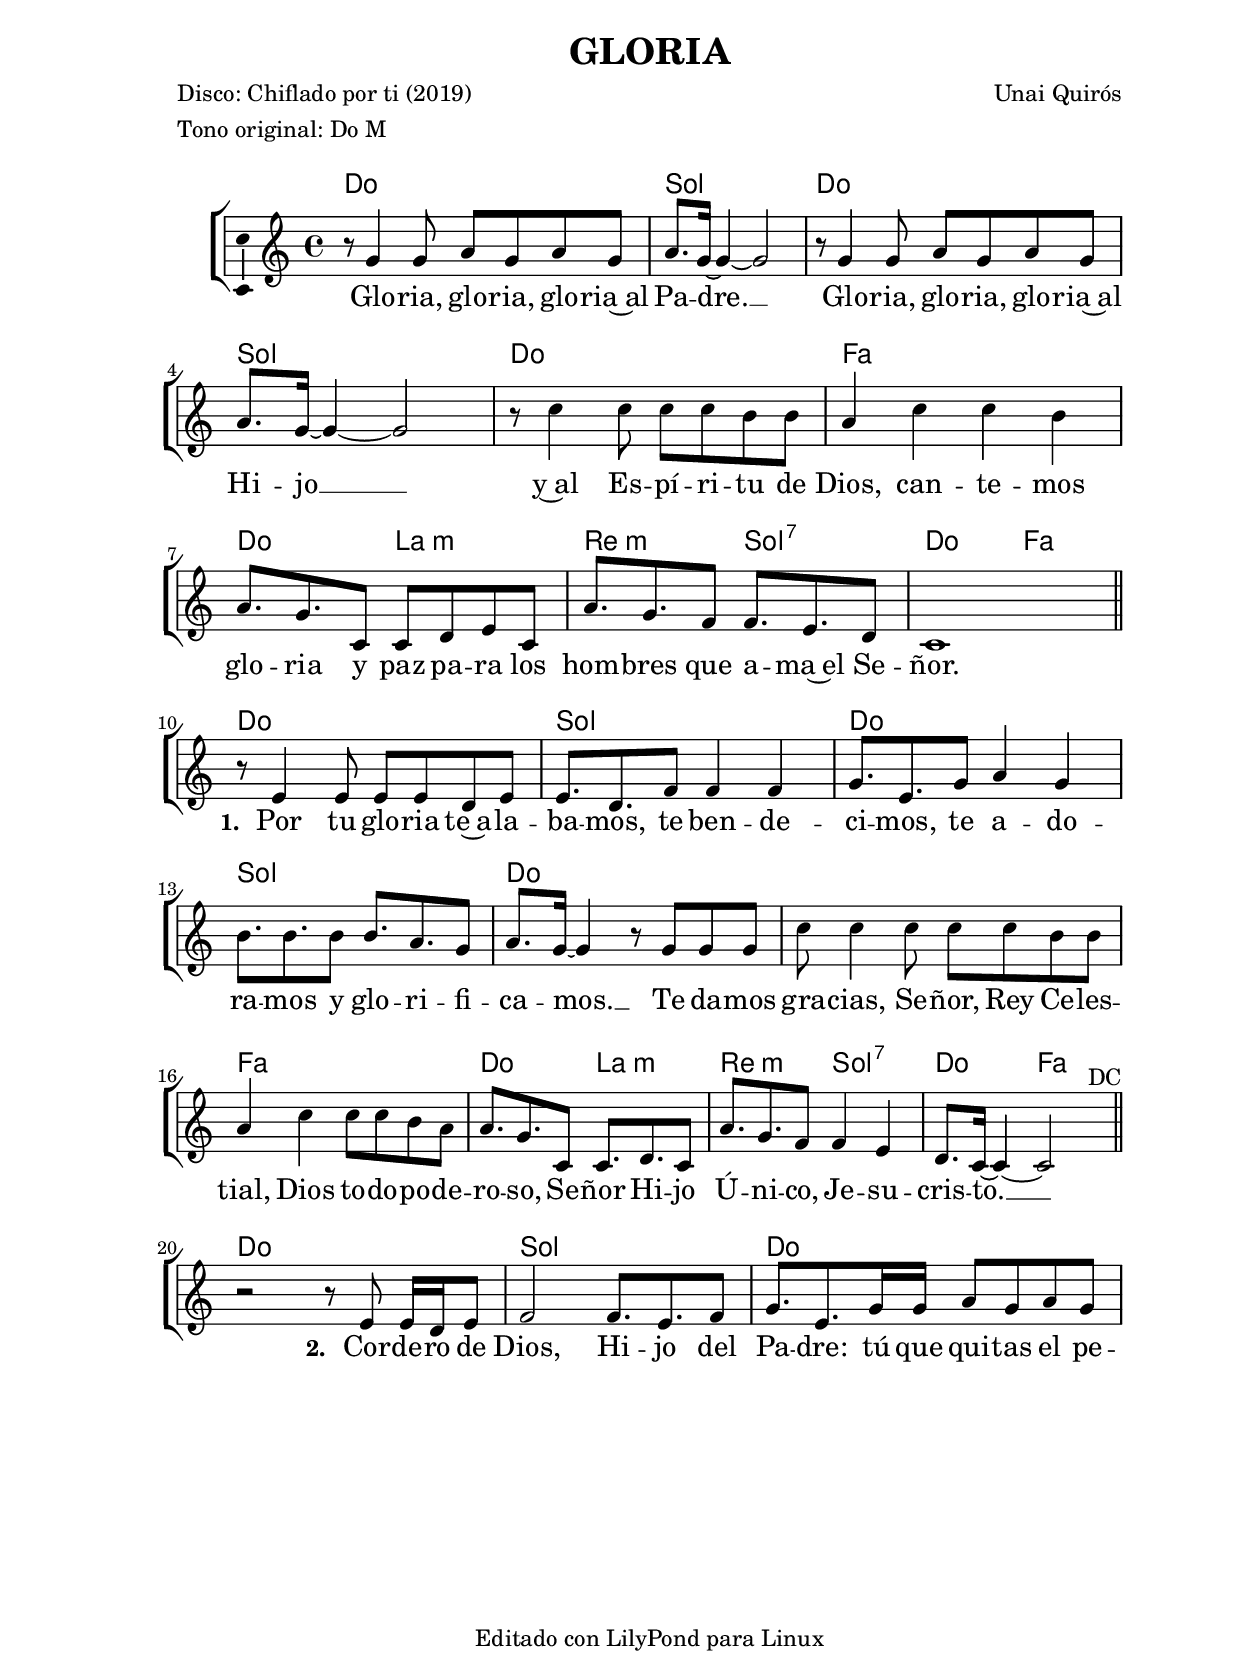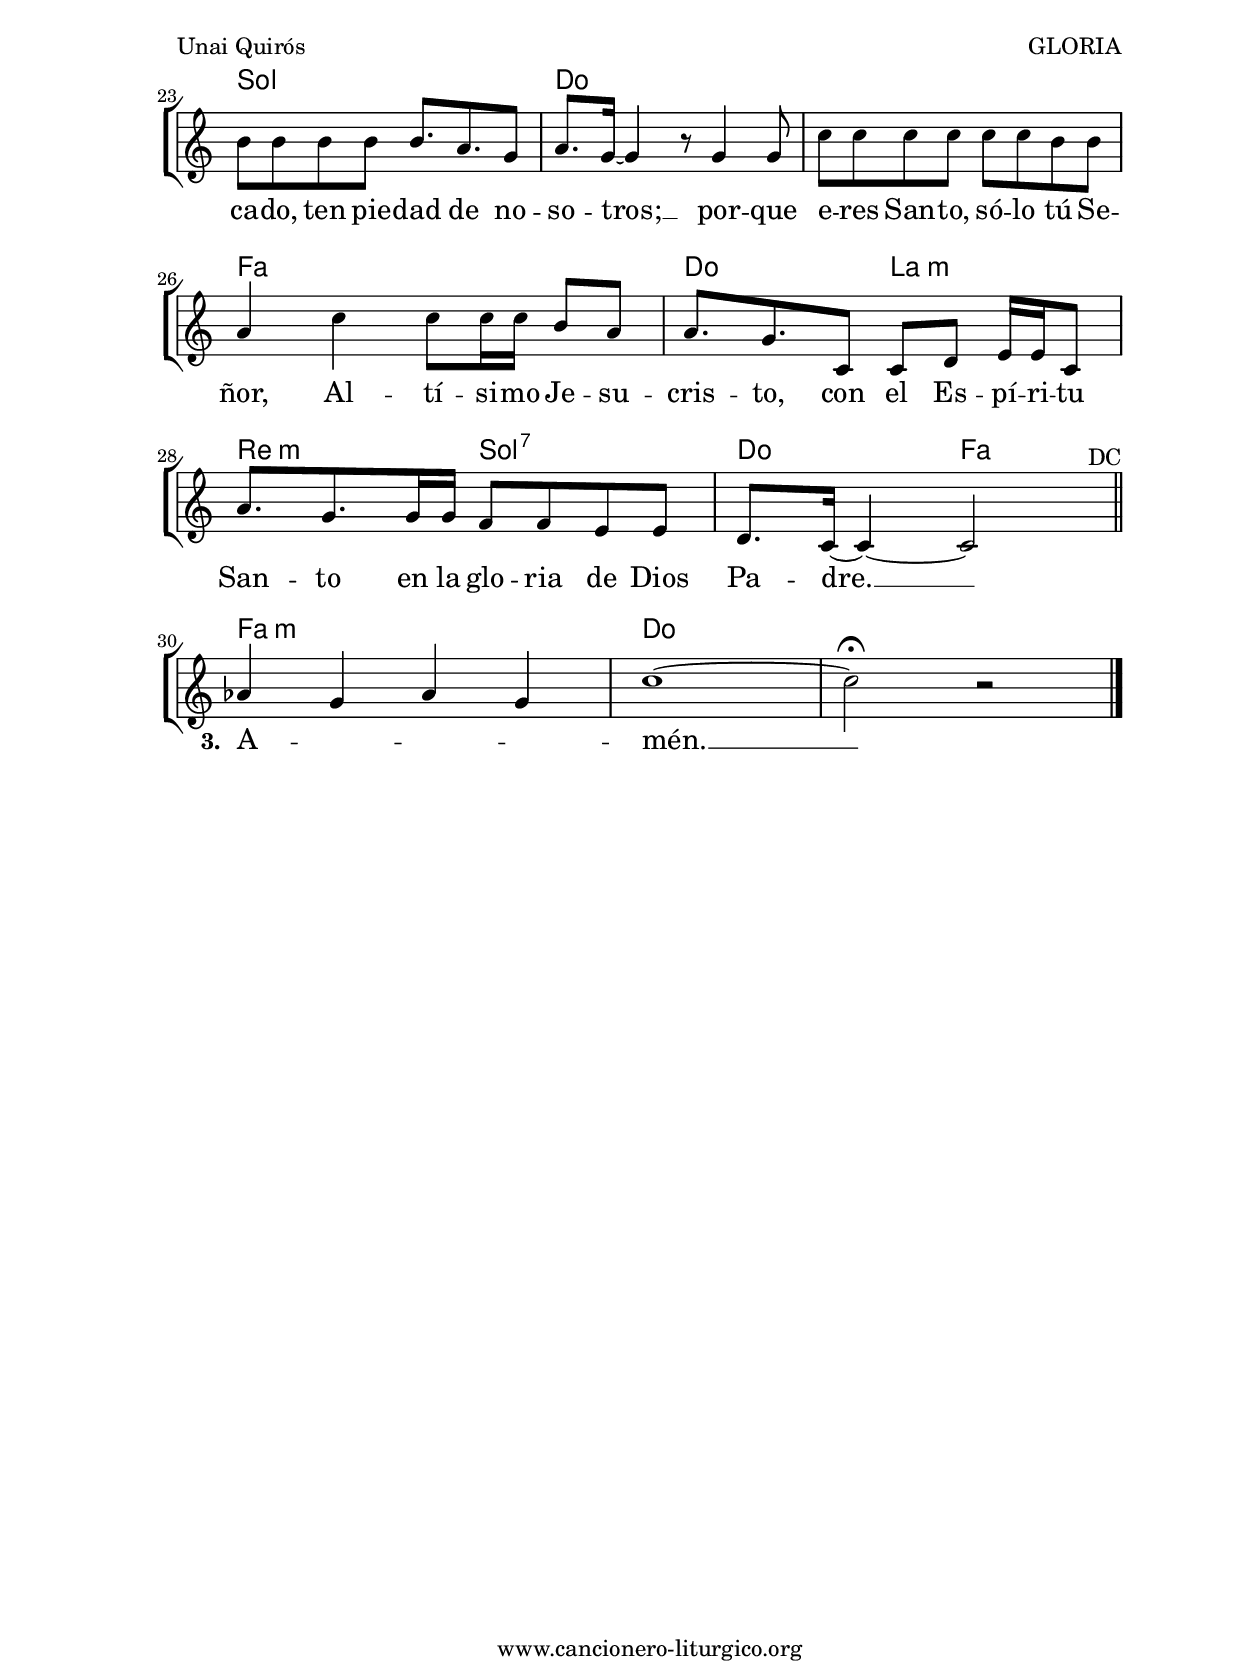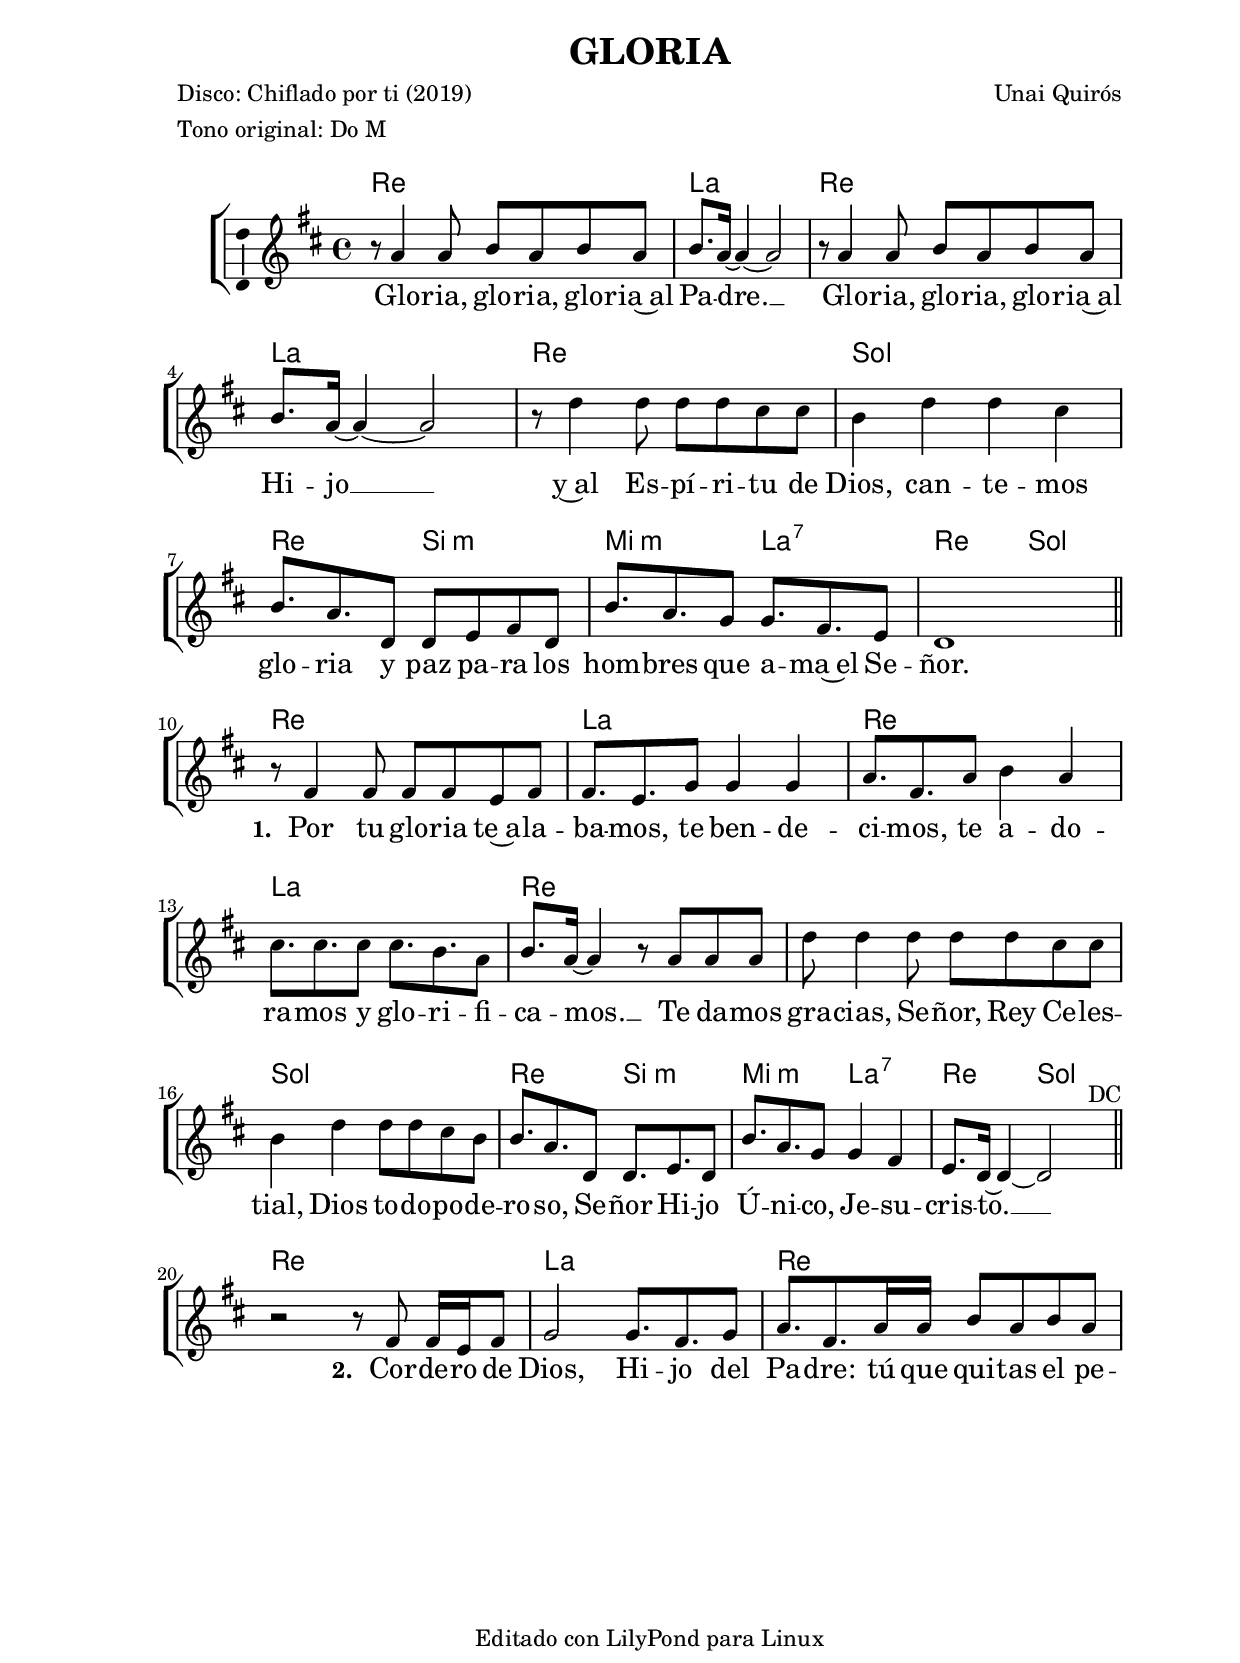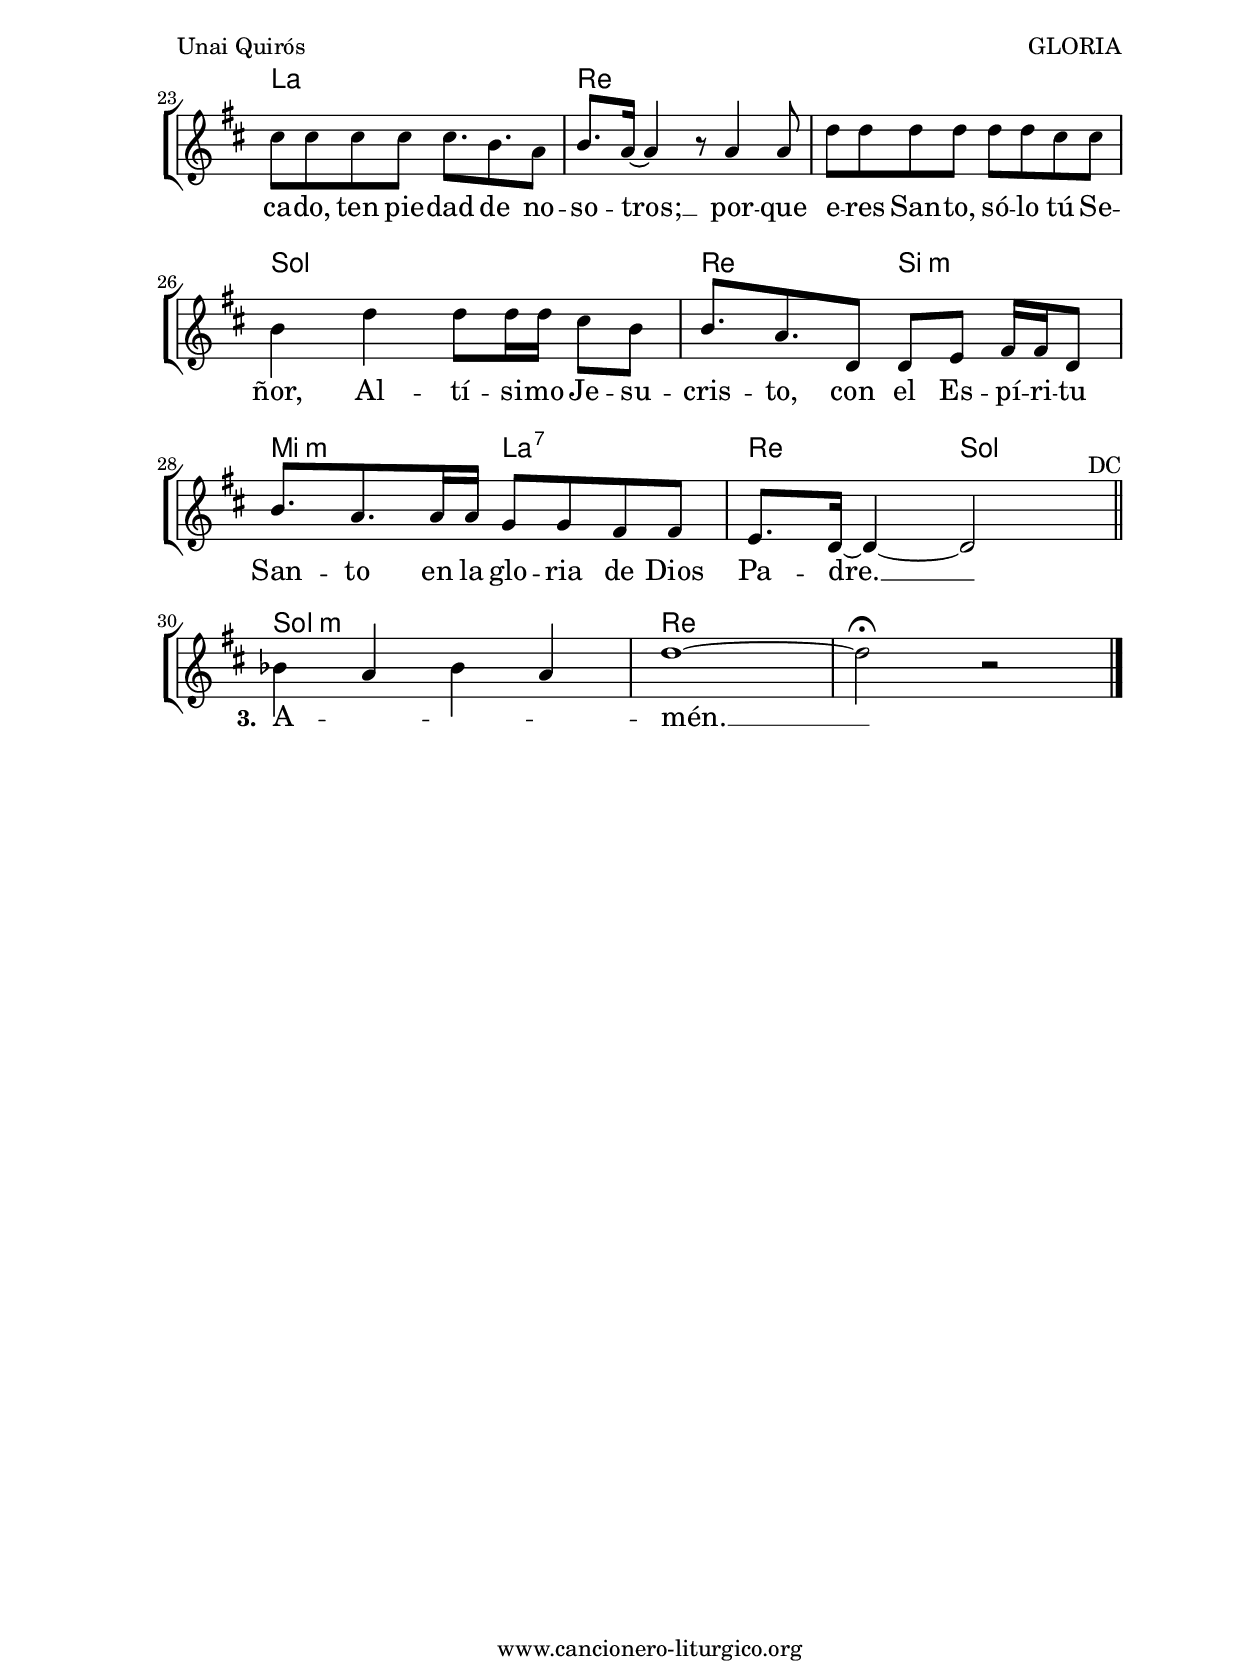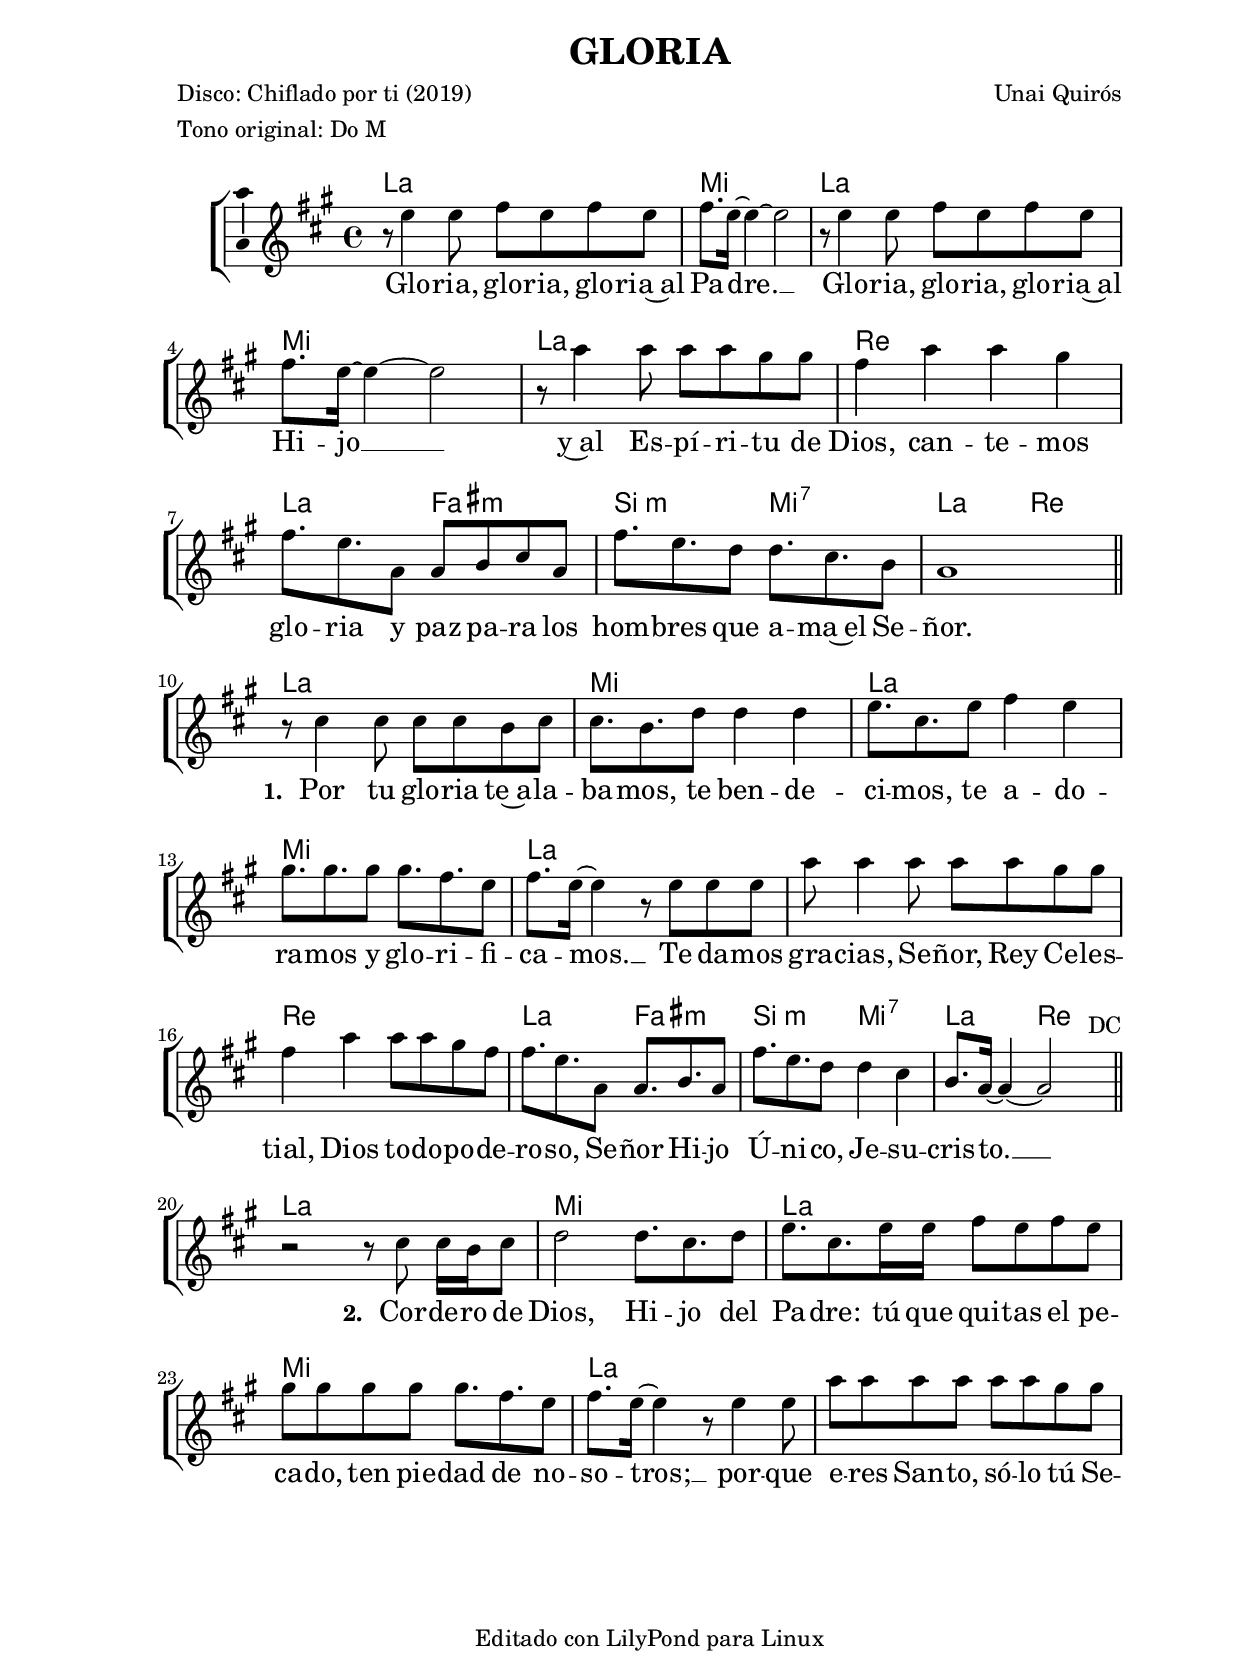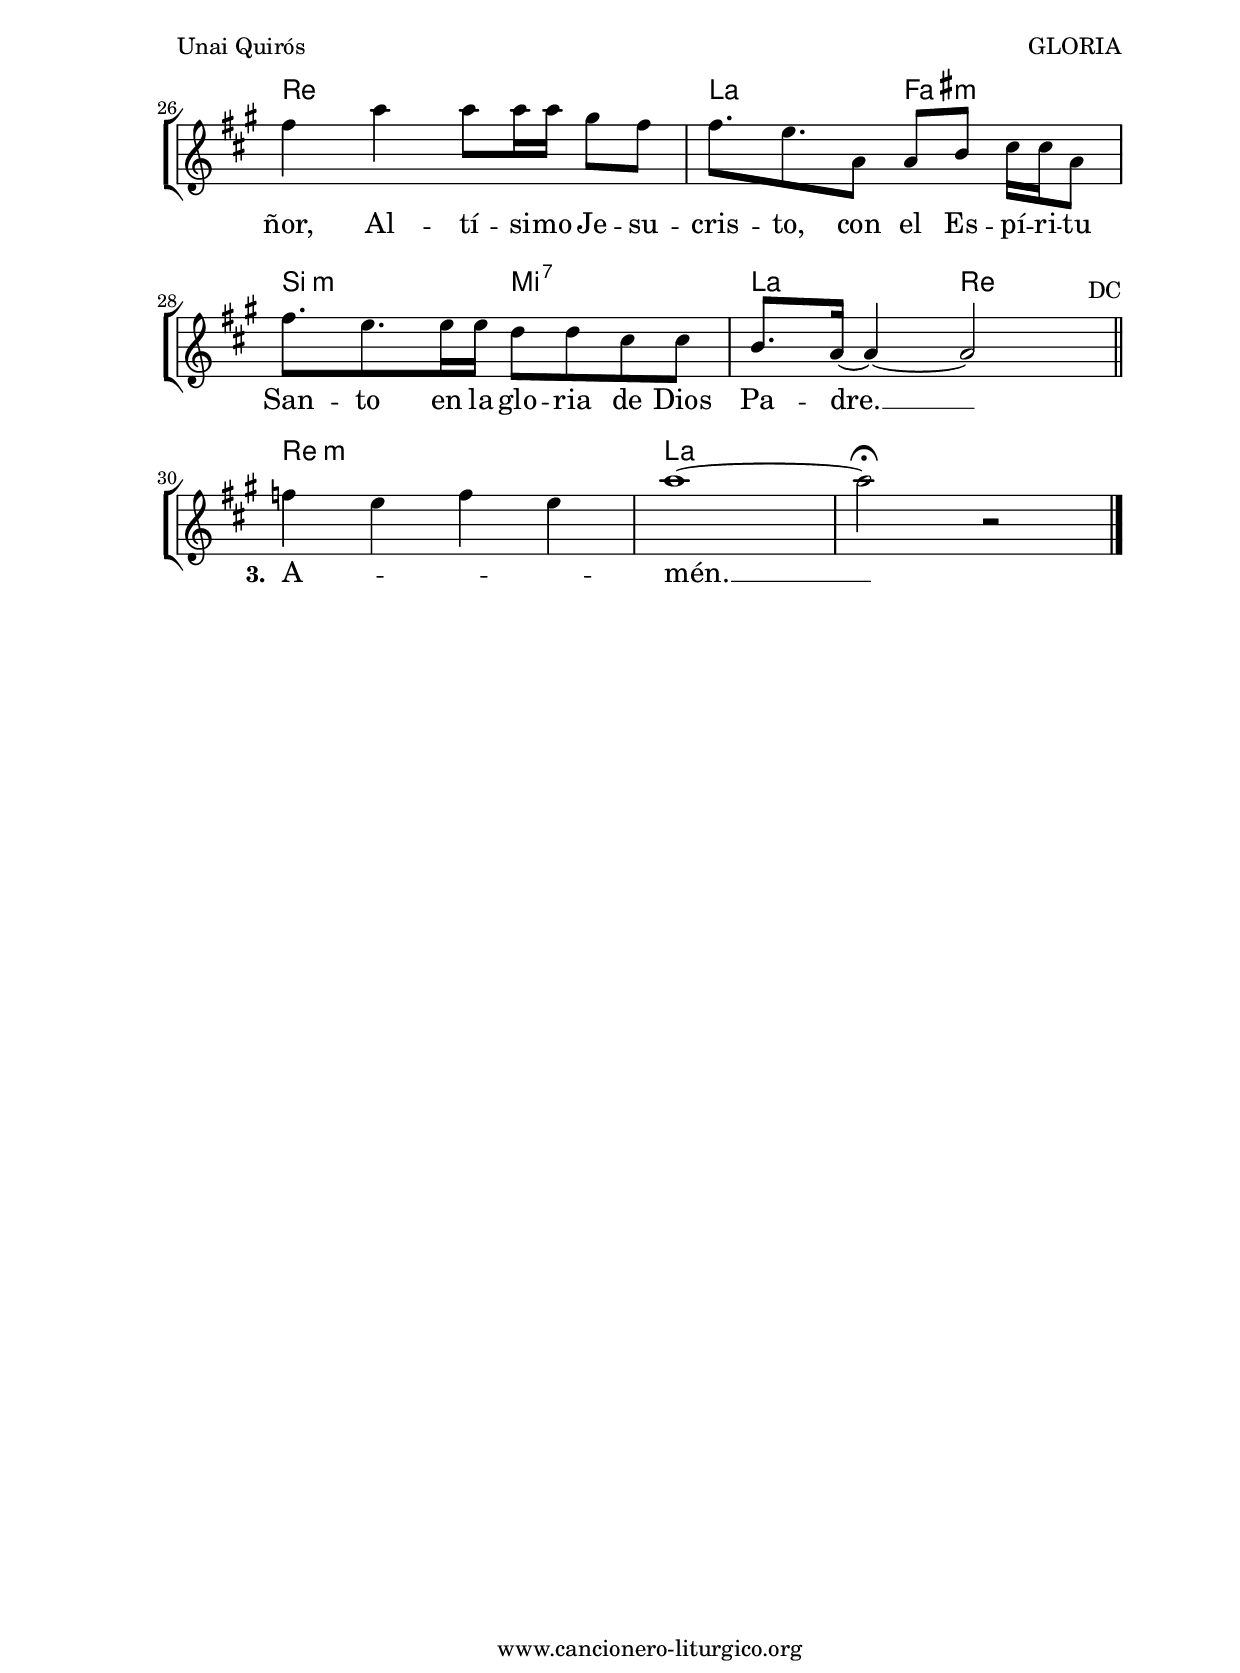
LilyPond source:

%
%para convertir .midi en .wav:
%timidity filename.midi -Ow -o finename.wav
%
%
%Para convertir de .wav a .mp3:
%lame -h -m j filename.wav
%
%
%para escuchar el midi:
%timidity nombrefichero.midi
%


%versión de lilypond para la que se ha escrito esta partitura:
\version "2.16.0"

	%Tamaño papel
	#(set-default-paper-size "a4")
	%Tamaño partitura
	#(set-global-staff-size 20)
	%No responde al pulsar sobre una nota
	#(ly:set-option 'point-and-click #f)

%parámetros del encabezamiento:
\header {
	title = "GLORIA"
	subtitle = ""
	composer = "Unai Quirós"
	poet = "Disco: Chiflado por ti (2019)"
	meter = "Tono original: Do M"
	arranger = ""
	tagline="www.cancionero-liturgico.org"
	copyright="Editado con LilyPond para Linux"
	}

%parámetros asociados al papel:
\paper  {
	oddHeaderMarkup = \markup {\fill-line { \on-the-fly #not-first-page \fromproperty #'header:title \on-the-fly #not-first-page \fromproperty #'header:composer }}
	evenHeaderMarkup = \markup {\fill-line { \fromproperty #'header:composer \fromproperty #'header:title }}
	#(set-paper-size "a4")
	print-page-number = ##f
	first-page-number = 1
	print-first-page-number = ##f
%	head-separation = 3.0 \cm
	top-margin = 2.0 \cm
%%%	bottom-margin = 0.5\cm
	bottom-margin = 0.2\cm
	left-margin = 3.0 \cm
	line-width = 16.0 \cm 
	indent = 8\mm
	interscoreline = 2.\mm
	between-system-space = 15\mm
%	para que las partituras no llenen la hoja:
	ragged-bottom = ##t
%	idem para la última hoja:
	ragged-last-bottom = ##f
%	para que las partituras llenen el ancho del papel:
	ragged-last = ##f
	after-title-space = 2.5 \cm
%page-count=1
%system-count=6

	%Flexible Vertical Spacing
%	markup-markup-spacing =
%	#'((basic-distance . 15) (minimum-distance . 15) (padding . 3))
	markup-system-spacing =
	#'((basic-distance . 15) (minimum-distance . 15) (padding . 3))
	system-system-spacing =
	#'((basic-distance . 15) (minimum-distance . 15) (padding . 3))
	score-system-spacing =
	#'((basic-distance . 15) (minimum-distance . 15) (padding . 5))
%	top-system-spacing = % header
%	#'((basic-distance . 8) (minimum-distance . 0) (padding . 0))
%	top-markup-spacing =
%	#'((basic-distance . 20) (minimum-distance . 20) (padding . 0))
	last-bottom-spacing = % footer
	#'((basic-distance . 5) (minimum-distance . 5) (padding . 0))
%	score-markup-spacing =
%	#'((basic-distance . 16) (minimum-distance . 13) (padding . 0))

	}


%parámetros que afectan a toda la partitura:
global =  {
	%clave de sol (G):
	\clef G
	%armadura:
%	\transpose b d
	\key c \major
	\tempo 4=113
	\set Score.tempoHideNote = ##t
	}


acordes = {
	\italianChords
	\chordmode {
%	\transpose b d
{

c1 g c g c f c2 a:m d:m g:7 c f

c1 g c g c c f c2 a:m d:m g:7 c f

c1 g c g c c f c2 a:m d:m g:7 c f

f1:m c c2 s2

	}
	}
}


melodia = 
%	\transpose b d
{
	\time 4/4

\relative c''{

r8 g4 g8 a g a g
a8. g16~g4~g2
r8 g4 g8 a g a g
a8. g16~g4~g2
r8 c4 c8 c c b b
a4 c c b
a8. g c,8 c d e c
a'8. g f8 f8. e d8
c1

\bar "||"
\break

r8 e4 e8 e e d e
e8. d f8 f4 f
g8. e g8 a4 g
b8. b b8 b8. a g8
a8. g16~g4 r8 g8 g g
c8 c4 c8 c c b b
a4 c c8 c b a
a8. g c,8 c8. d c8
a'8. g f8 f4 e
d8. c16~c4~c2^"        DC"

\bar "||"
\break

r2 r8 e8 e16 d e8
f2 f8. e f8
g8. e g16 g a8 g a g
b8 b b b b8. a g8
a8. g16~g4 r8 g4 g8
c8 c c c c c b b
a4 c c8 c16 c b8 a
a8. g c,8 c d e16 e c8
a'8. g g16 g f8 f e e
d8. c16~c4~c2^"                    DC"

\bar "||"
\break

aes'4 g aes g
c1~c2\fermata r2

}

	\bar "|."
	}


texto = \lyricmode {
Glo -- ria, glo -- ria, glo -- ria~al Pa -- dre. __
Glo -- ria, glo -- ria, glo -- ria~al Hi -- jo __
y~al Es -- pí -- ri -- tu de Dios, can -- te -- mos glo -- ria
y paz pa -- ra los hom -- bres que a -- ma~el Se -- ñor.

\set stanza =#"1. " 
Por tu glo -- ria te~a -- la -- ba -- mos,
te ben -- de -- ci -- mos, te a -- do -- ra -- mos
y glo -- ri -- fi -- ca -- mos. __
Te da -- mos gra -- cias, Se -- ñor, Rey Ce -- les -- tial,
Dios to -- do -- po -- de -- ro -- so,
Se -- ñor Hi -- jo Ú -- ni -- co, Je -- su -- cris -- to. __

\set stanza =#"2. " 
Cor -- de -- ro de Dios, Hi -- jo del Pa -- dre:
tú que qui -- tas el pe -- ca -- do, ten pie -- dad de no -- so -- tros; __
por -- que e -- res San -- to, só -- lo tú Se -- ñor,
Al -- tí -- si -- mo Je -- su -- cris -- to,
con el Es -- pí -- ri -- tu San -- to en la glo -- ria de Dios Pa -- dre. __

\set stanza =#"3. " 
A -- _ _ _ mén. __

	}

acordesStaff = \context ChordNames = acordesStaff <<
	\set chordChanges = ##t
	\acordes
	>>


vozStaff = \context Voice = vozStaff
\with {\consists "Ambitus_engraver"}
<<
%	\set Staff.instrumentName = ""
%	\set Staff.shortInstrumentName = ""
%	\set Staff.midiInstrument = #"clarinet"
%	\set Staff.midiInstrument = #"cello"
	\set Staff.midiInstrument = #"flute"
%	\set Staff.midiInstrument = #"electric guitar (jazz)"
%	\set Staff.midiInstrument = #"english horn"
%	\set Staff.midiInstrument = #"violin"
%	\set Staff.midiInstrument = #"glockenspiel"
	\set Staff.midiMinimumVolume = #0.7
	\set Staff.midiMaximumVolume = #0.9
	\global
	\melodia
	>>

textoStaff = \context Lyrics = textoStaff <<
	\lyricsto vozStaff \texto
	>>


\book {
	\score {
		<<
		\context ChoirStaff {
			\override StaffGroup.SystemStartBracket #'collapse-height = #1
			\override Score.SystemStartBar #'collapse-height = #1
			<<
			\acordesStaff
			\vozStaff
			\textoStaff
			>>
			}

		>>
		\layout {
	    		\context {
				\Lyrics
				\override LyricText #'font-size = #2
				}
	   		 \context {
				\Score
				\override StaffSymbol #'staff-space = #(magstep +3)
				}
			}
		}
	\score {
		\unfoldRepeats
		<<
		\context ChoirStaff {
			<<
			\acordesStaff
			\vozStaff
			>>
			}

		>>
		\midi {
	  		\context {
	  			\Score
				tempoWholesPerMinute = #(ly:make-moment 70 4)
				}
			}
		}
	}



#(define output-suffix "C")
\book {
	\score {
		<<
		\context ChoirStaff {
			\override StaffGroup.SystemStartBracket #'collapse-height = #1
			\override Score.SystemStartBar #'collapse-height = #1
\transpose c d
			<<
			\acordesStaff
			\vozStaff
			\textoStaff
			>>
			}

		>>
		\layout {
	    		\context {
				\Lyrics
				\override LyricText #'font-size = #2
				}
	   		 \context {
				\Score
				\override StaffSymbol #'staff-space = #(magstep +3)
				}
			}
		}
	}

#(define output-suffix "S")
\book {
	\score {
		<<
		\context ChoirStaff {
			\override StaffGroup.SystemStartBracket #'collapse-height = #1
			\override Score.SystemStartBar #'collapse-height = #1
\transpose c a
			<<
			\acordesStaff
			\vozStaff
			\textoStaff
			>>
			}

		>>
		\layout {
	    		\context {
				\Lyrics
				\override LyricText #'font-size = #2
				}
	   		 \context {
				\Score
				\override StaffSymbol #'staff-space = #(magstep +3)
				}
			}
		}
	}


